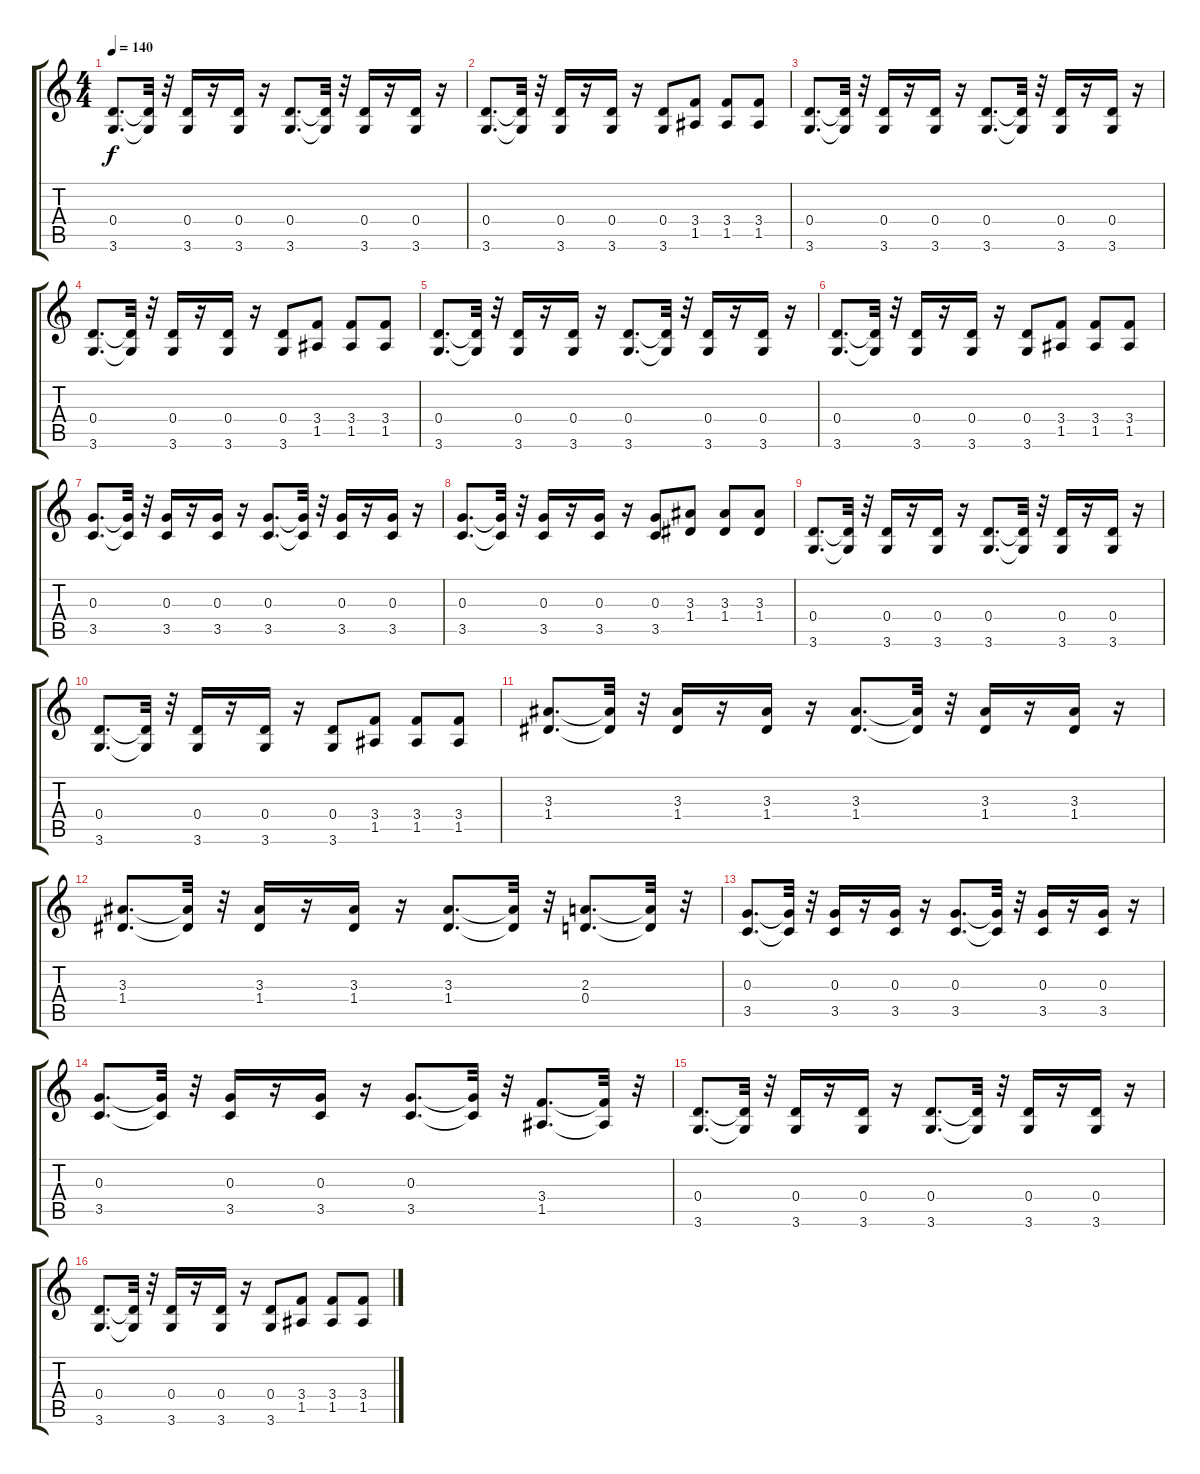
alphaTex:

\track "" {instrument distortionguitar}
\staff {score tabs}
\tuning (E4 B3 G3 D3 A2 E2) {hide}
\ts (4 4)
\tempo 140
\clef g2
\ks c
(0.4 3.6).8{d dy f} (0.4{t} 3.6{t}).32 r.32 (0.4 3.6).16 r.16 (0.4 3.6).16 r.16 (0.4 3.6).8{d} (0.4{t} 3.6{t}).32 r.32 (0.4 3.6).16 r.16 (0.4 3.6).16 r.16 |
(0.4 3.6).8{d} (0.4{t} 3.6{t}).32 r.32 (0.4 3.6).16 r.16 (0.4 3.6).16 r.16 (0.4 3.6).8 (3.4 1.5).8 (3.4 1.5).8 (3.4 1.5).8 |
(0.4 3.6).8{d} (0.4{t} 3.6{t}).32 r.32 (0.4 3.6).16 r.16 (0.4 3.6).16 r.16 (0.4 3.6).8{d} (0.4{t} 3.6{t}).32 r.32 (0.4 3.6).16 r.16 (0.4 3.6).16 r.16 |
(0.4 3.6).8{d} (0.4{t} 3.6{t}).32 r.32 (0.4 3.6).16 r.16 (0.4 3.6).16 r.16 (0.4 3.6).8 (3.4 1.5).8 (3.4 1.5).8 (3.4 1.5).8 |
(0.4 3.6).8{d} (0.4{t} 3.6{t}).32 r.32 (0.4 3.6).16 r.16 (0.4 3.6).16 r.16 (0.4 3.6).8{d} (0.4{t} 3.6{t}).32 r.32 (0.4 3.6).16 r.16 (0.4 3.6).16 r.16 |
(0.4 3.6).8{d} (0.4{t} 3.6{t}).32 r.32 (0.4 3.6).16 r.16 (0.4 3.6).16 r.16 (0.4 3.6).8 (3.4 1.5).8 (3.4 1.5).8 (3.4 1.5).8 |
(0.3 3.5).8{d} (0.3{t} 3.5{t}).32 r.32 (0.3 3.5).16 r.16 (0.3 3.5).16 r.16 (0.3 3.5).8{d} (0.3{t} 3.5{t}).32 r.32 (0.3 3.5).16 r.16 (0.3 3.5).16 r.16 |
(0.3 3.5).8{d} (0.3{t} 3.5{t}).32 r.32 (0.3 3.5).16 r.16 (0.3 3.5).16 r.16 (0.3 3.5).8 (3.3 1.4).8 (3.3 1.4).8 (3.3 1.4).8 |
(0.4 3.6).8{d} (0.4{t} 3.6{t}).32 r.32 (0.4 3.6).16 r.16 (0.4 3.6).16 r.16 (0.4 3.6).8{d} (0.4{t} 3.6{t}).32 r.32 (0.4 3.6).16 r.16 (0.4 3.6).16 r.16 |
(0.4 3.6).8{d} (0.4{t} 3.6{t}).32 r.32 (0.4 3.6).16 r.16 (0.4 3.6).16 r.16 (0.4 3.6).8 (3.4 1.5).8 (3.4 1.5).8 (3.4 1.5).8 |
(3.3 1.4).8{d} (3.3{t} 1.4{t}).32 r.32 (3.3 1.4).16 r.16 (3.3 1.4).16 r.16 (3.3 1.4).8{d} (3.3{t} 1.4{t}).32 r.32 (3.3 1.4).16 r.16 (3.3 1.4).16 r.16 |
(3.3 1.4).8{d} (3.3{t} 1.4{t}).32 r.32 (3.3 1.4).16 r.16 (3.3 1.4).16 r.16 (3.3 1.4).8{d} (3.3{t} 1.4{t}).32 r.32 (2.3 0.4).8{d} (2.3{t} 0.4{t}).32 r.32 |
(0.3 3.5).8{d} (0.3{t} 3.5{t}).32 r.32 (0.3 3.5).16 r.16 (0.3 3.5).16 r.16 (0.3 3.5).8{d} (0.3{t} 3.5{t}).32 r.32 (0.3 3.5).16 r.16 (0.3 3.5).16 r.16 |
(0.3 3.5).8{d} (0.3{t} 3.5{t}).32 r.32 (0.3 3.5).16 r.16 (0.3 3.5).16 r.16 (0.3 3.5).8{d} (0.3{t} 3.5{t}).32 r.32 (3.4 1.5).8{d} (3.4{t} 1.5{t}).32 r.32 |
(0.4 3.6).8{d} (0.4{t} 3.6{t}).32 r.32 (0.4 3.6).16 r.16 (0.4 3.6).16 r.16 (0.4 3.6).8{d} (0.4{t} 3.6{t}).32 r.32 (0.4 3.6).16 r.16 (0.4 3.6).16 r.16 |
(0.4 3.6).8{d} (0.4{t} 3.6{t}).32 r.32 (0.4 3.6).16 r.16 (0.4 3.6).16 r.16 (0.4 3.6).8 (3.4 1.5).8 (3.4 1.5).8 (3.4 1.5).8
